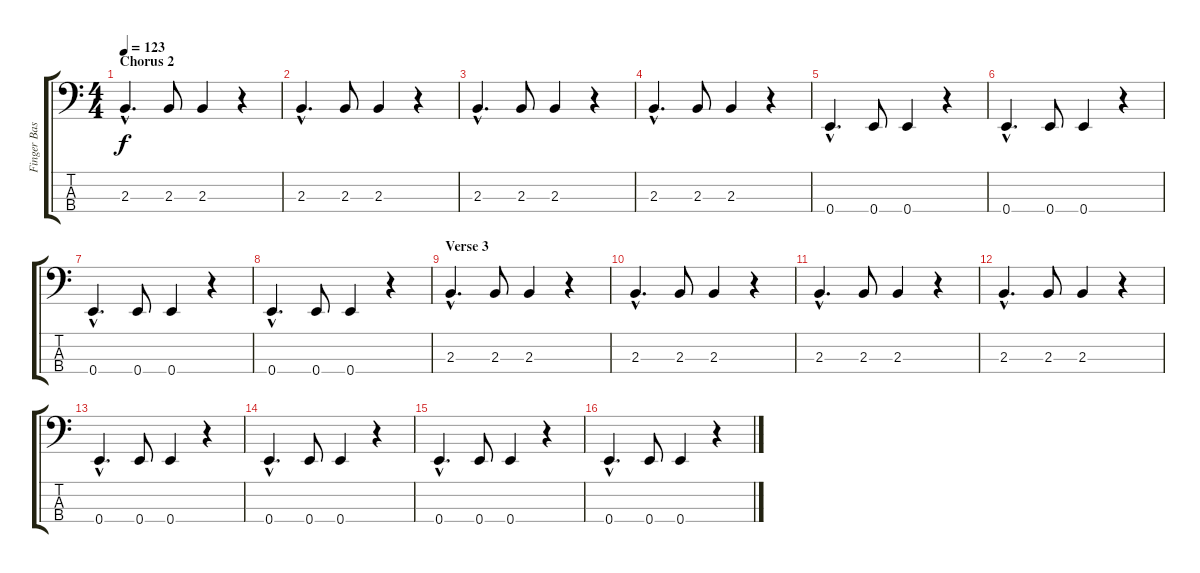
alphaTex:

\track ("Finger Bass Hook" "Finger Bas") {instrument electricbassfinger}
\staff {score tabs}
\tuning (G2 D2 A1 E1) {hide}
\ts (4 4)
\section ("" "Chorus 2")
\tempo 123
\clef f4
\ks c
2.3{hac}.4{d dy f} 2.3.8 2.3.4 r.4 |
2.3{hac}.4{d} 2.3.8 2.3.4 r.4 |
2.3{hac}.4{d} 2.3.8 2.3.4 r.4 |
2.3{hac}.4{d} 2.3.8 2.3.4 r.4 |
0.4{hac}.4{d} 0.4.8 0.4.4 r.4 |
0.4{hac}.4{d} 0.4.8 0.4.4 r.4 |
0.4{hac}.4{d} 0.4.8 0.4.4 r.4 |
0.4{hac}.4{d} 0.4.8 0.4.4 r.4 |
\section ("" "Verse 3")
2.3{hac}.4{d} 2.3.8 2.3.4 r.4 |
2.3{hac}.4{d} 2.3.8 2.3.4 r.4 |
2.3{hac}.4{d} 2.3.8 2.3.4 r.4 |
2.3{hac}.4{d} 2.3.8 2.3.4 r.4 |
0.4{hac}.4{d} 0.4.8 0.4.4 r.4 |
0.4{hac}.4{d} 0.4.8 0.4.4 r.4 |
0.4{hac}.4{d} 0.4.8 0.4.4 r.4 |
0.4{hac}.4{d} 0.4.8 0.4.4 r.4
